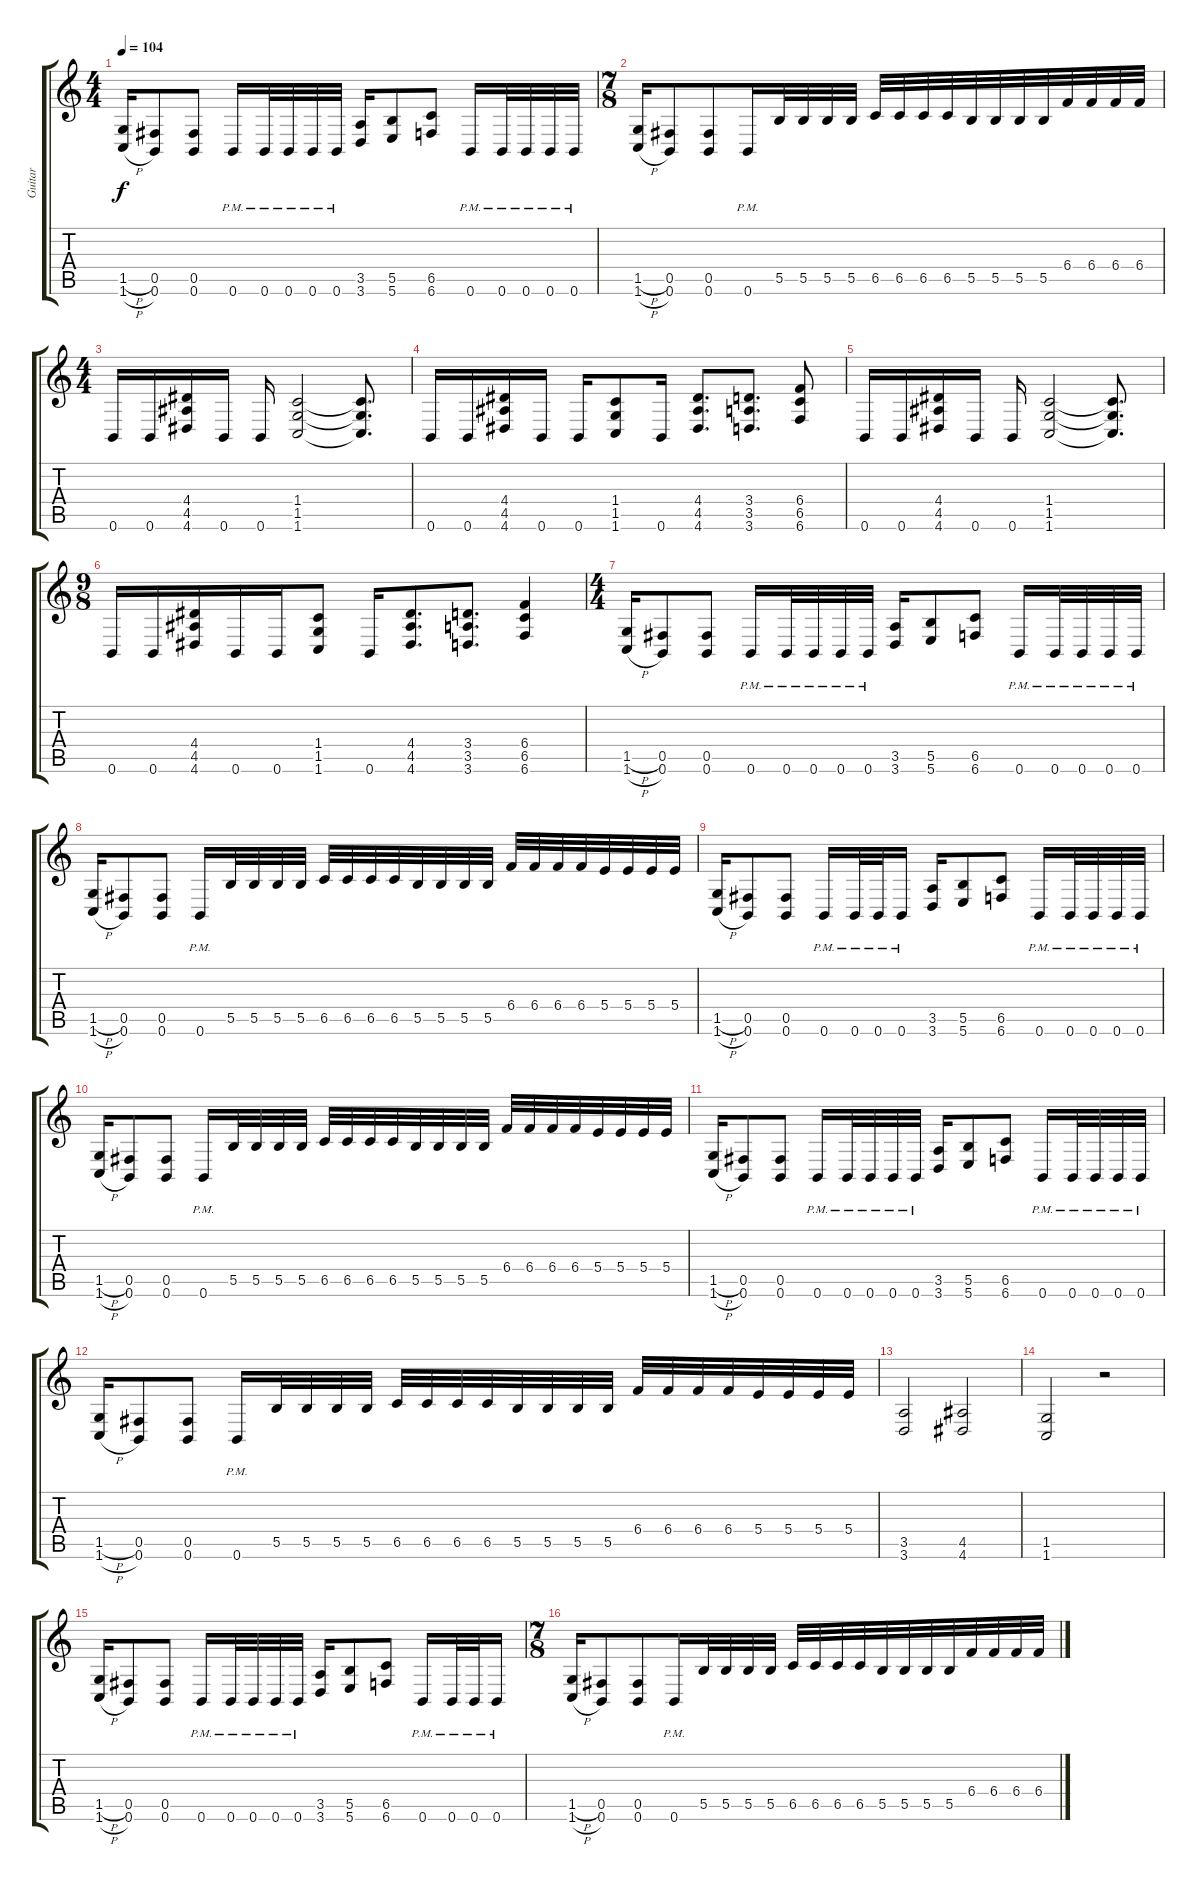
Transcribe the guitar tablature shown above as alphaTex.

\track ("Guitar" "Guitar") {instrument distortionguitar}
\staff {score tabs}
\tuning (Db4 Ab3 E3 B2 Gb2 B1) {hide}
\ts (4 4)
\tempo 104
\clef g2
\ks c
(1.5{h} 1.6{h}).16{dy f} (0.5 0.6).8 (0.5 0.6).8 0.6{pm}.16 0.6{pm}.32 0.6{pm}.32 0.6{pm}.32 0.6{pm}.32 (3.5 3.6).16 (5.5 5.6).8 (6.5 6.6).8 0.6{pm}.16 0.6{pm}.32 0.6{pm}.32 0.6{pm}.32 0.6{pm}.32 |
\ts (7 8)
(1.5{h} 1.6{h}).16 (0.5 0.6).8 (0.5 0.6).8 0.6{pm}.16 5.5.32 5.5.32 5.5.32 5.5.32 6.5.32 6.5.32 6.5.32 6.5.32 5.5.32 5.5.32 5.5.32 5.5.32 6.4.32 6.4.32 6.4.32 6.4.32 |
\ts (4 4)
0.6.16 0.6.16 (4.4 4.5 4.6).16 0.6.16 0.6.16 (1.4 1.5 1.6).2 (1.4{t} 1.5{t} 1.6{t}).8{d} |
0.6.16 0.6.16 (4.4 4.5 4.6).16 0.6.16 0.6.16 (1.4 1.5 1.6).8 0.6.16 (4.4 4.5 4.6).8{d} (3.4 3.5 3.6).8{d} (6.4 6.5 6.6).8 |
0.6.16 0.6.16 (4.4 4.5 4.6).16 0.6.16 0.6.16 (1.4 1.5 1.6).2 (1.4{t} 1.5{t} 1.6{t}).8{d} |
\ts (9 8)
0.6.16 0.6.16 (4.4 4.5 4.6).16 0.6.16 0.6.16 (1.4 1.5 1.6).8 0.6.16 (4.4 4.5 4.6).8{d} (3.4 3.5 3.6).8{d} (6.4 6.5 6.6).4 |
\ts (4 4)
(1.5{h} 1.6{h}).16 (0.5 0.6).8 (0.5 0.6).8 0.6{pm}.16 0.6{pm}.32 0.6{pm}.32 0.6{pm}.32 0.6{pm}.32 (3.5 3.6).16 (5.5 5.6).8 (6.5 6.6).8 0.6{pm}.16 0.6{pm}.32 0.6{pm}.32 0.6{pm}.32 0.6{pm}.32 |
(1.5{h} 1.6{h}).16 (0.5 0.6).8 (0.5 0.6).8 0.6{pm}.16 5.5.32 5.5.32 5.5.32 5.5.32 6.5.32 6.5.32 6.5.32 6.5.32 5.5.32 5.5.32 5.5.32 5.5.32 6.4.32 6.4.32 6.4.32 6.4.32 5.4.32 5.4.32 5.4.32 5.4.32 |
(1.5{h} 1.6{h}).16 (0.5 0.6).8 (0.5 0.6).8 0.6{pm}.16 0.6{pm}.32 0.6{pm}.32 0.6{pm}.16 (3.5 3.6).16 (5.5 5.6).8 (6.5 6.6).8 0.6{pm}.16 0.6{pm}.32 0.6{pm}.32 0.6{pm}.32 0.6{pm}.32 |
(1.5{h} 1.6{h}).16 (0.5 0.6).8 (0.5 0.6).8 0.6{pm}.16 5.5.32 5.5.32 5.5.32 5.5.32 6.5.32 6.5.32 6.5.32 6.5.32 5.5.32 5.5.32 5.5.32 5.5.32 6.4.32 6.4.32 6.4.32 6.4.32 5.4.32 5.4.32 5.4.32 5.4.32 |
(1.5{h} 1.6{h}).16 (0.5 0.6).8 (0.5 0.6).8 0.6{pm}.16 0.6{pm}.32 0.6{pm}.32 0.6{pm}.32 0.6{pm}.32 (3.5 3.6).16 (5.5 5.6).8 (6.5 6.6).8 0.6{pm}.16 0.6{pm}.32 0.6{pm}.32 0.6{pm}.32 0.6{pm}.32 |
(1.5{h} 1.6{h}).16 (0.5 0.6).8 (0.5 0.6).8 0.6{pm}.16 5.5.32 5.5.32 5.5.32 5.5.32 6.5.32 6.5.32 6.5.32 6.5.32 5.5.32 5.5.32 5.5.32 5.5.32 6.4.32 6.4.32 6.4.32 6.4.32 5.4.32 5.4.32 5.4.32 5.4.32 |
(3.5 3.6).2 (4.5 4.6).2 |
(1.5 1.6).2 r.2 |
(1.5{h} 1.6{h}).16 (0.5 0.6).8 (0.5 0.6).8 0.6{pm}.16 0.6{pm}.32 0.6{pm}.32 0.6{pm}.32 0.6{pm}.32 (3.5 3.6).16 (5.5 5.6).8 (6.5 6.6).8 0.6{pm}.16 0.6{pm}.32 0.6{pm}.32 0.6{pm}.16 |
\ts (7 8)
(1.5{h} 1.6{h}).16 (0.5 0.6).8 (0.5 0.6).8 0.6{pm}.16 5.5.32 5.5.32 5.5.32 5.5.32 6.5.32 6.5.32 6.5.32 6.5.32 5.5.32 5.5.32 5.5.32 5.5.32 6.4.32 6.4.32 6.4.32 6.4.32
